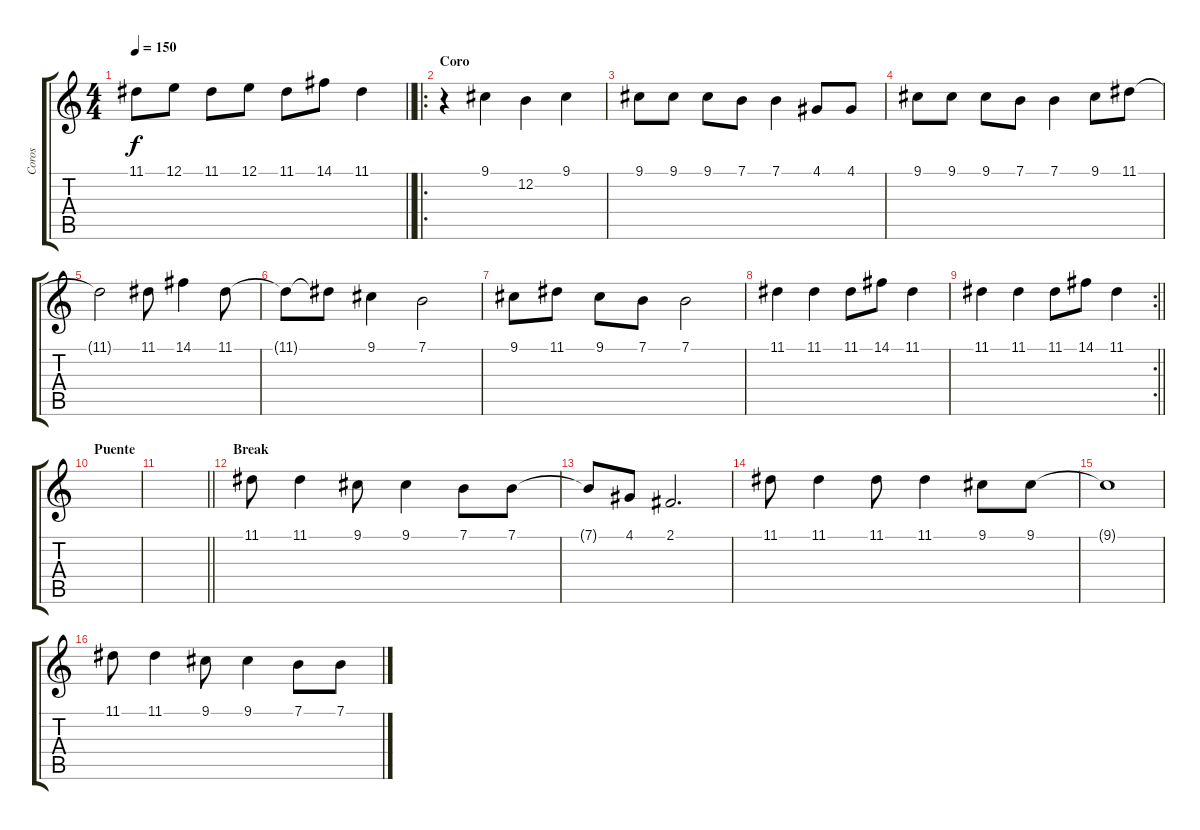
\track ("Coros" "Coros") {instrument lead6voice}
\staff {score tabs}
\tuning (E4 B3 G3 D3 A2 E2) {hide}
\ts (4 4)
\tempo 150
\clef g2
\barLineRight lightlight
\ks c
11.1.8{dy f} 12.1.8 11.1.8 12.1.8 11.1.8 14.1.8 11.1.4 |
\ro
\section ("" "Coro")
r.4 9.1.4 12.2.4 9.1.4 |
9.1.8 9.1.8 9.1.8 7.1.8 7.1.4 4.1.8 4.1.8 |
9.1.8 9.1.8 9.1.8 7.1.8 7.1.4 9.1.8 11.1.8 |
11.1{t}.2 11.1.8 14.1.4 11.1.8 |
11.1{t}.8 11.1{t}.8 9.1.4 7.1.2 |
9.1.8 11.1.8 9.1.8 7.1.8 7.1.2 |
11.1.4 11.1.4 11.1.8 14.1.8 11.1.4 |
\rc 2
\barLineRight lightlight
11.1.4 11.1.4 11.1.8 14.1.8 11.1.4 |
\section ("" "Puente")
|
\barLineRight lightlight
|
\section ("" "Break")
11.1.8 11.1.4 9.1.8 9.1.4 7.1.8 7.1.8 |
7.1{t}.8 4.1.8 2.1.2{d} |
11.1.8 11.1.4 11.1.8 11.1.4 9.1.8 9.1.8 |
9.1{t}.1 |
11.1.8 11.1.4 9.1.8 9.1.4 7.1.8 7.1.8
